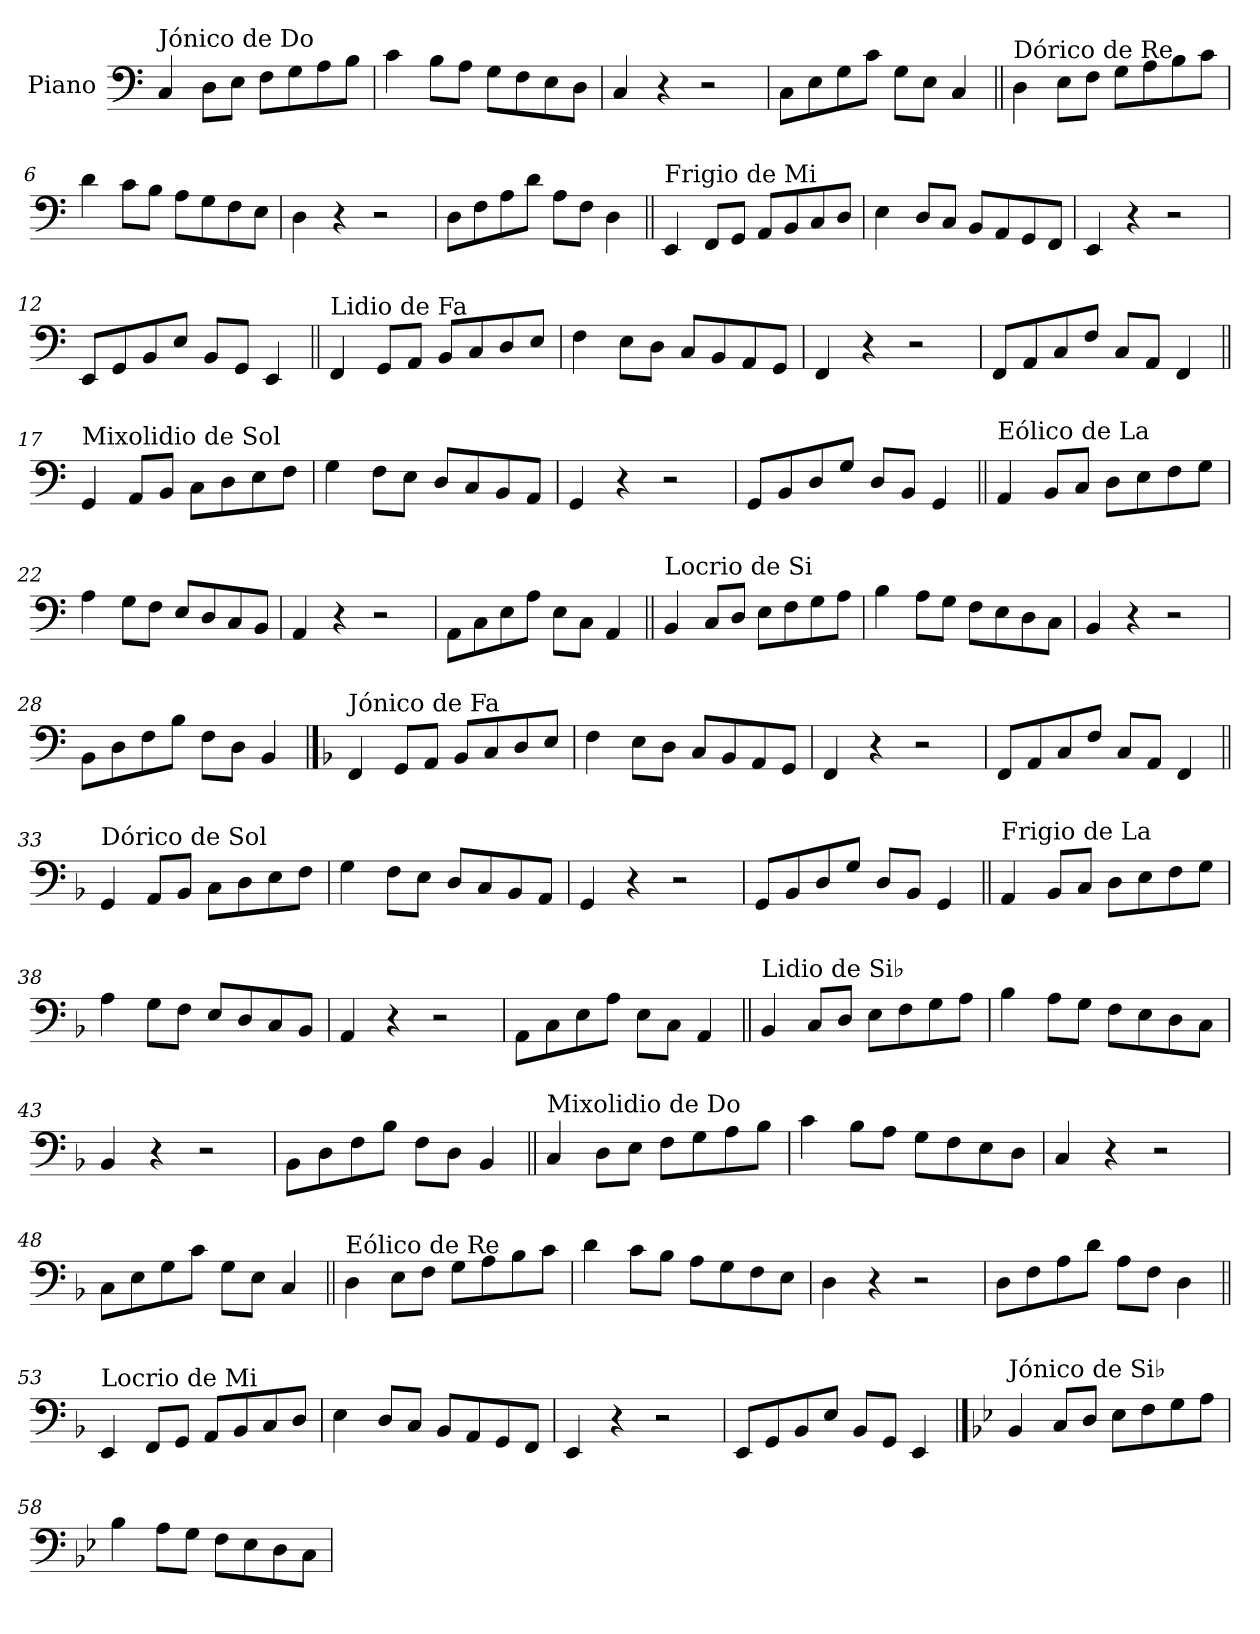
**kern
*part1
*staff1
*I"Piano
*I'Pno.
*clefF4
*k[]
=1
!LO:TX:a:t=Jónico de Do
4C/
8D\L
8E\J
8F\L
8G\
8A\
8B\J
=2
4c\
8B\L
8A\J
8G\L
8F\
8E\
8D\J
=3
4C/
4r
2r
=4
8C\L
8E\
8G\
8c\J
8G\L
8E\J
4C/
!!LO:LB:g=z
=5||
!LO:TX:a:t=Dórico de Re
4D\
8E\L
8F\J
8G\L
8A\
8B\
8c\J
=6
4d\
8c\L
8B\J
8A\L
8G\
8F\
8E\J
=7
4D\
4r
2r
=8
8D\L
8F\
8A\
8d\J
8A\L
8F\J
4D\
!!LO:LB:g=z
=9||
!LO:TX:a:t=Frigio de Mi
4EE/
8FF/L
8GG/J
8AA/L
8BB/
8C/
8D/J
=10
4E\
8D/L
8C/J
8BB/L
8AA/
8GG/
8FF/J
=11
4EE/
4r
2r
=12
8EE/L
8GG/
8BB/
8E/J
8BB/L
8GG/J
4EE/
!!LO:LB:g=z
=13||
!LO:TX:a:t=Lidio de Fa
4FF/
8GG/L
8AA/J
8BB/L
8C/
8D/
8E/J
=14
4F\
8E\L
8D\J
8C/L
8BB/
8AA/
8GG/J
=15
4FF/
4r
2r
=16
8FF/L
8AA/
8C/
8F/J
8C/L
8AA/J
4FF/
!!LO:LB:g=z
=17||
!LO:TX:a:t=Mixolidio de Sol
4GG/
8AA/L
8BB/J
8C\L
8D\
8E\
8F\J
=18
4G\
8F\L
8E\J
8D/L
8C/
8BB/
8AA/J
=19
4GG/
4r
2r
=20
8GG/L
8BB/
8D/
8G/J
8D/L
8BB/J
4GG/
!!LO:LB:g=z
=21||
!LO:TX:a:t=Eólico de La
4AA/
8BB/L
8C/J
8D\L
8E\
8F\
8G\J
=22
4A\
8G\L
8F\J
8E/L
8D/
8C/
8BB/J
=23
4AA/
4r
2r
=24
8AA\L
8C\
8E\
8A\J
8E\L
8C\J
4AA/
!!LO:LB:g=z
=25||
!LO:TX:a:t=Locrio de Si
4BB/
8C/L
8D/J
8E\L
8F\
8G\
8A\J
=26
4B\
8A\L
8G\J
8F\L
8E\
8D\
8C\J
=27
4BB/
4r
2r
=28
8BB\L
8D\
8F\
8B\J
8F\L
8D\J
4BB/
!!LO:PB:g=z
==29
*k[b-]
!LO:TX:a:t=Jónico de Fa
4FF/
8GG/L
8AA/J
8BB-/L
8C/
8D/
8E/J
=30
4F\
8E\L
8D\J
8C/L
8BB-/
8AA/
8GG/J
=31
4FF/
4r
2r
=32
8FF/L
8AA/
8C/
8F/J
8C/L
8AA/J
4FF/
!!LO:LB:g=z
=33||
!LO:TX:a:t=Dórico de Sol
4GG/
8AA/L
8BB-/J
8C\L
8D\
8E\
8F\J
=34
4G\
8F\L
8E\J
8D/L
8C/
8BB-/
8AA/J
=35
4GG/
4r
2r
=36
8GG/L
8BB-/
8D/
8G/J
8D/L
8BB-/J
4GG/
!!LO:LB:g=z
=37||
!LO:TX:a:t=Frigio de La
4AA/
8BB-/L
8C/J
8D\L
8E\
8F\
8G\J
=38
4A\
8G\L
8F\J
8E/L
8D/
8C/
8BB-/J
=39
4AA/
4r
2r
=40
8AA\L
8C\
8E\
8A\J
8E\L
8C\J
4AA/
!!LO:LB:g=z
=41||
!LO:TX:a:t=Lidio de Si♭
4BB-/
8C/L
8D/J
8E\L
8F\
8G\
8A\J
=42
4B-\
8A\L
8G\J
8F\L
8E\
8D\
8C\J
=43
4BB-/
4r
2r
=44
8BB-\L
8D\
8F\
8B-\J
8F\L
8D\J
4BB-/
!!LO:LB:g=z
=45||
!LO:TX:a:t=Mixolidio de Do
4C/
8D\L
8E\J
8F\L
8G\
8A\
8B-\J
=46
4c\
8B-\L
8A\J
8G\L
8F\
8E\
8D\J
=47
4C/
4r
2r
=48
8C\L
8E\
8G\
8c\J
8G\L
8E\J
4C/
!!LO:LB:g=z
=49||
!LO:TX:a:t=Eólico de Re
4D\
8E\L
8F\J
8G\L
8A\
8B-\
8c\J
=50
4d\
8c\L
8B-\J
8A\L
8G\
8F\
8E\J
=51
4D\
4r
2r
=52
8D\L
8F\
8A\
8d\J
8A\L
8F\J
4D\
!!LO:LB:g=z
=53||
!LO:TX:a:t=Locrio de Mi
4EE/
8FF/L
8GG/J
8AA/L
8BB-/
8C/
8D/J
=54
4E\
8D/L
8C/J
8BB-/L
8AA/
8GG/
8FF/J
=55
4EE/
4r
2r
=56
8EE/L
8GG/
8BB-/
8E/J
8BB-/L
8GG/J
4EE/
!!LO:PB:g=z
==57
*k[b-e-]
!LO:TX:a:t=Jónico de Si♭
4BB-/
8C/L
8D/J
8E-\L
8F\
8G\
8A\J
=58
4B-\
8A\L
8G\J
8F\L
8E-\
8D\
8C\J
=
*-
